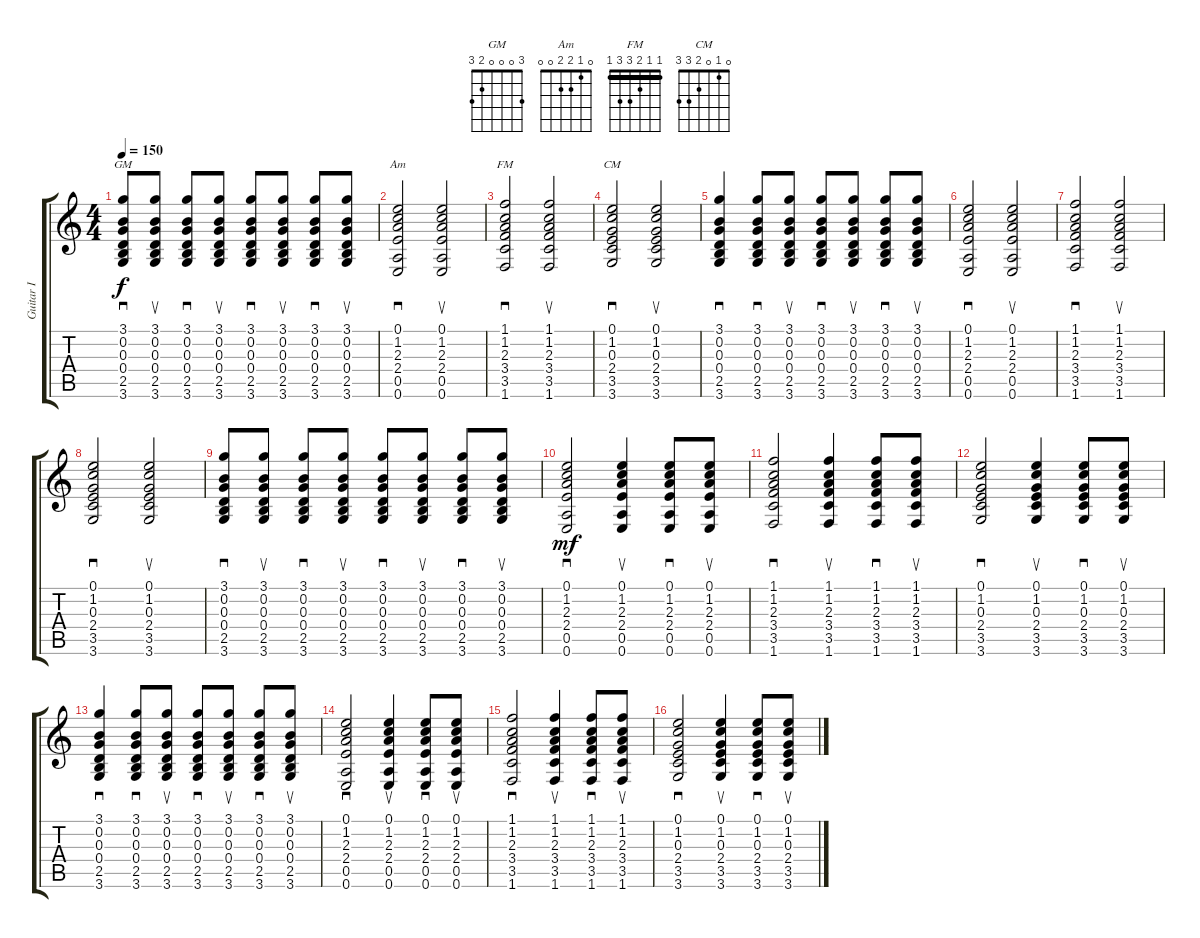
\track ("Guitar I" "Guitar I") {instrument acousticguitarsteel}
\staff {score tabs}
\tuning (E4 B3 G3 D3 A2 E2) {hide}
\chord ("GM" 3 0 0 0 2 3)
\chord ("Am" 0 1 2 2 0 0)
\chord ("FM" 1 1 2 3 3 1) {barre 1}
\chord ("CM" 0 1 0 2 3 3)
\ts (4 4)
\tempo 150
\clef g2
\ks c
(3.1 0.2 0.3 0.4 2.5 3.6).8{sd ch "GM" dy f} (3.1 0.2 0.3 0.4 2.5 3.6).8{su} (3.1 0.2 0.3 0.4 2.5 3.6).8{sd} (3.1 0.2 0.3 0.4 2.5 3.6).8{su} (3.1 0.2 0.3 0.4 2.5 3.6).8{sd} (3.1 0.2 0.3 0.4 2.5 3.6).8{su} (3.1 0.2 0.3 0.4 2.5 3.6).8{sd} (3.1 0.2 0.3 0.4 2.5 3.6).8{su} |
(0.1 1.2 2.3 2.4 0.5 0.6).2{sd ch "Am"} (0.1 1.2 2.3 2.4 0.5 0.6).2{su} |
(1.1 1.2 2.3 3.4 3.5 1.6).2{sd ch "FM"} (1.1 1.2 2.3 3.4 3.5 1.6).2{su} |
(0.1 1.2 0.3 2.4 3.5 3.6).2{sd ch "CM"} (0.1 1.2 0.3 2.4 3.5 3.6).2{su} |
(3.1 0.2 0.3 0.4 2.5 3.6).4{sd} (3.1 0.2 0.3 0.4 2.5 3.6).8{sd} (3.1 0.2 0.3 0.4 2.5 3.6).8{su} (3.1 0.2 0.3 0.4 2.5 3.6).8{sd} (3.1 0.2 0.3 0.4 2.5 3.6).8{su} (3.1 0.2 0.3 0.4 2.5 3.6).8{sd} (3.1 0.2 0.3 0.4 2.5 3.6).8{su} |
(0.1 1.2 2.3 2.4 0.5 0.6).2{sd} (0.1 1.2 2.3 2.4 0.5 0.6).2{su} |
(1.1 1.2 2.3 3.4 3.5 1.6).2{sd} (1.1 1.2 2.3 3.4 3.5 1.6).2{su} |
(0.1 1.2 0.3 2.4 3.5 3.6).2{sd} (0.1 1.2 0.3 2.4 3.5 3.6).2{su} |
(3.1 0.2 0.3 0.4 2.5 3.6).8{sd} (3.1 0.2 0.3 0.4 2.5 3.6).8{su} (3.1 0.2 0.3 0.4 2.5 3.6).8{sd} (3.1 0.2 0.3 0.4 2.5 3.6).8{su} (3.1 0.2 0.3 0.4 2.5 3.6).8{sd} (3.1 0.2 0.3 0.4 2.5 3.6).8{su} (3.1 0.2 0.3 0.4 2.5 3.6).8{sd} (3.1 0.2 0.3 0.4 2.5 3.6).8{su} |
(0.1 1.2 2.3 2.4 0.5 0.6).2{sd dy mf} (0.1 1.2 2.3 2.4 0.5 0.6).4{su} (0.1 1.2 2.3 2.4 0.5 0.6).8{sd} (0.1 1.2 2.3 2.4 0.5 0.6).8{su} |
(1.1 1.2 2.3 3.4 3.5 1.6).2{sd} (1.1 1.2 2.3 3.4 3.5 1.6).4{su} (1.1 1.2 2.3 3.4 3.5 1.6).8{sd} (1.1 1.2 2.3 3.4 3.5 1.6).8{su} |
(0.1 1.2 0.3 2.4 3.5 3.6).2{sd} (0.1 1.2 0.3 2.4 3.5 3.6).4{su} (0.1 1.2 0.3 2.4 3.5 3.6).8{sd} (0.1 1.2 0.3 2.4 3.5 3.6).8{su} |
(3.1 0.2 0.3 0.4 2.5 3.6).4{sd} (3.1 0.2 0.3 0.4 2.5 3.6).8{sd} (3.1 0.2 0.3 0.4 2.5 3.6).8{su} (3.1 0.2 0.3 0.4 2.5 3.6).8{sd} (3.1 0.2 0.3 0.4 2.5 3.6).8{su} (3.1 0.2 0.3 0.4 2.5 3.6).8{sd} (3.1 0.2 0.3 0.4 2.5 3.6).8{su} |
(0.1 1.2 2.3 2.4 0.5 0.6).2{sd} (0.1 1.2 2.3 2.4 0.5 0.6).4{su} (0.1 1.2 2.3 2.4 0.5 0.6).8{sd} (0.1 1.2 2.3 2.4 0.5 0.6).8{su} |
(1.1 1.2 2.3 3.4 3.5 1.6).2{sd} (1.1 1.2 2.3 3.4 3.5 1.6).4{su} (1.1 1.2 2.3 3.4 3.5 1.6).8{sd} (1.1 1.2 2.3 3.4 3.5 1.6).8{su} |
(0.1 1.2 0.3 2.4 3.5 3.6).2{sd} (0.1 1.2 0.3 2.4 3.5 3.6).4{su} (0.1 1.2 0.3 2.4 3.5 3.6).8{sd} (0.1 1.2 0.3 2.4 3.5 3.6).8{su}
